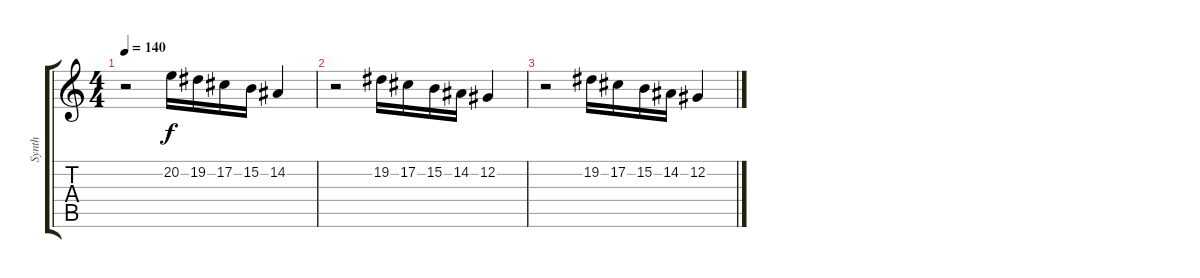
\track ("Synth" "Synth") {instrument stringensemble1}
\staff {score tabs}
\tuning (Db4 Ab3 E3 B2 Gb2 Db2) {hide}
\ts (4 4)
\tempo 140
\clef g2
\ks c
r.2{dy f} 20.2.16 19.2.16 17.2.16 15.2.16 14.2.4 |
r.2 19.2.16 17.2.16 15.2.16 14.2.16 12.2.4 |
r.2 19.2.16 17.2.16 15.2.16 14.2.16 12.2.4
